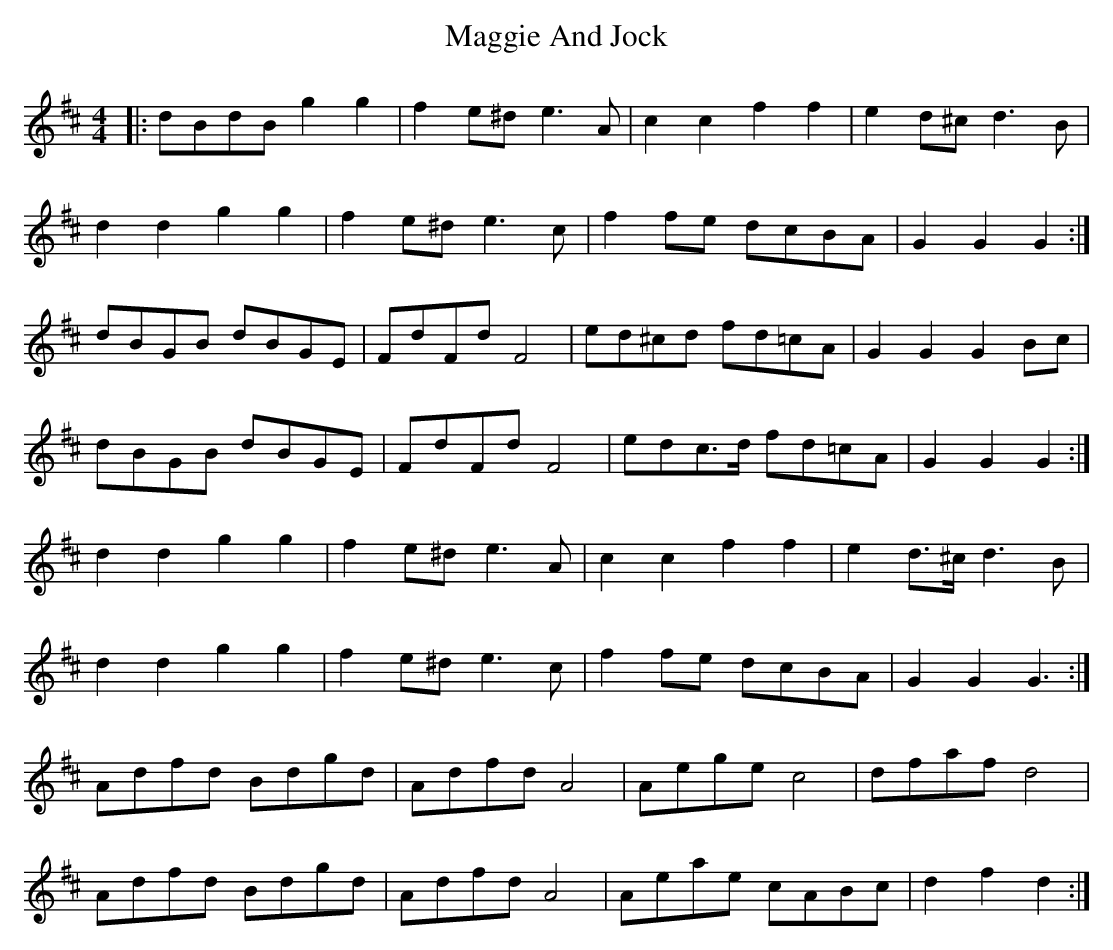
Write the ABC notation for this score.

X:1
T: Maggie And Jock
M: 4/4
L: 1/8
K: Dmaj
|:dBdB g2 g2|f2 e^d e3 A|c2 c2 f2 f2|e2 d^c d3 B|
d2 d2 g2 g2|f2 e^d e3 c|f2 fe dcBA|G2 G2 G2:|
dBGB dBGE|FdFd F4|ed^cd fd=cA|G2 G2 G2 Bc|
dBGB dBGE|FdFd F4|edc>d fd=cA|G2 G2 G2:|
d2 d2 g2 g2|f2 e^d e3 A|c2 c2 f2 f2|e2 d>^c d3 B|
d2 d2 g2 g2|f2 e^d e3 c|f2 fe dcBA|G2 G2 G3:|
Adfd Bdgd|Adfd A4|Aege c4|dfaf d4|
Adfd Bdgd|Adfd A4|Aeae cABc|d2 f2 d2:|
